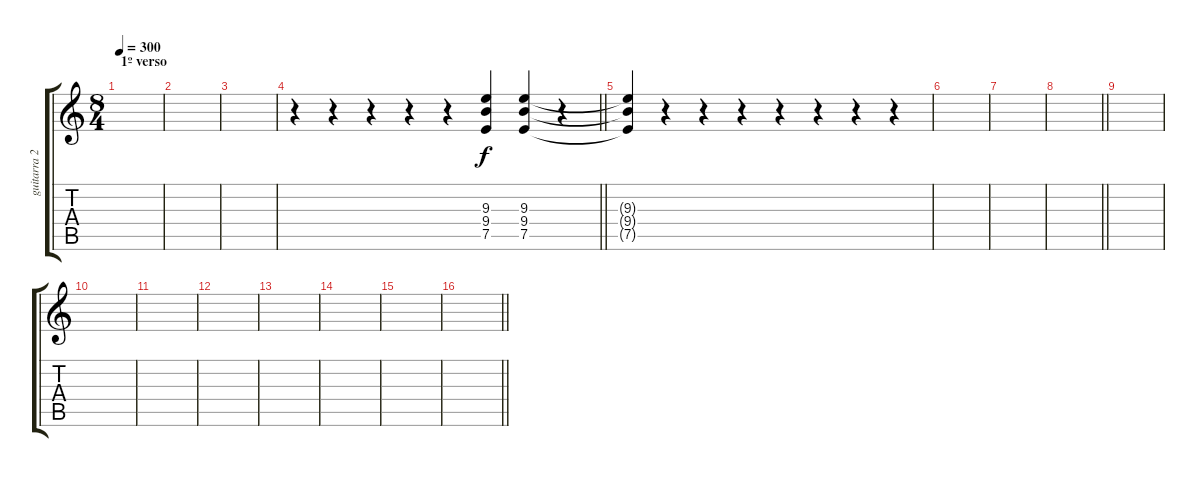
\track ("guitarra 2" "guitarra 2") {instrument overdrivenguitar}
\staff {score tabs}
\tuning (E4 B3 G3 D3 A2 E2) {hide}
\ts (8 4)
\section ("" "1º verso")
\tempo 300
\clef g2
\ks c
|
|
|
\barLineRight lightlight
r.4 r.4 r.4 r.4 r.4 (9.3 9.4 7.5).4 (9.3 9.4 7.5).4 r.4 |
(9.3{t} 9.4{t} 7.5{t}).4{dy f} r.4 r.4 r.4 r.4 r.4 r.4 r.4 |
|
|
\barLineRight lightlight
|
|
|
|
|
|
|
|
\barLineRight lightlight
